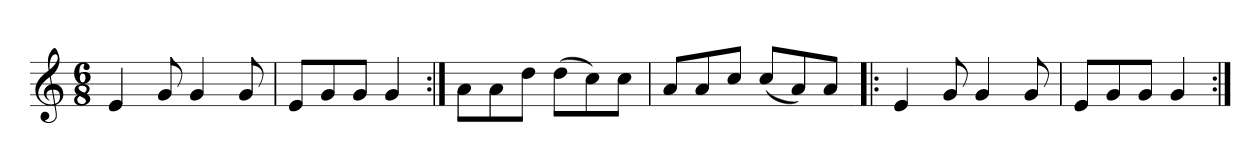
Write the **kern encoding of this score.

**kern
*part1
*staff1
*clefG2
*k[]
*M6/8
*MM112
=1
4e/
8g/
4g/
8g/
=2
8e/L
8g/
8g/J
4g/
=3:|!
8a\L
8a\
8dd\J
(8dd\L
8cc\)
8cc\J
=4
8a/L
8a/
8cc/J
(8cc/L
8a/)
8a/J
=5!|:
4e/
8g/
4g/
8g/
=6
8e/L
8g/
8g/J
4g/
=:|!
*-
